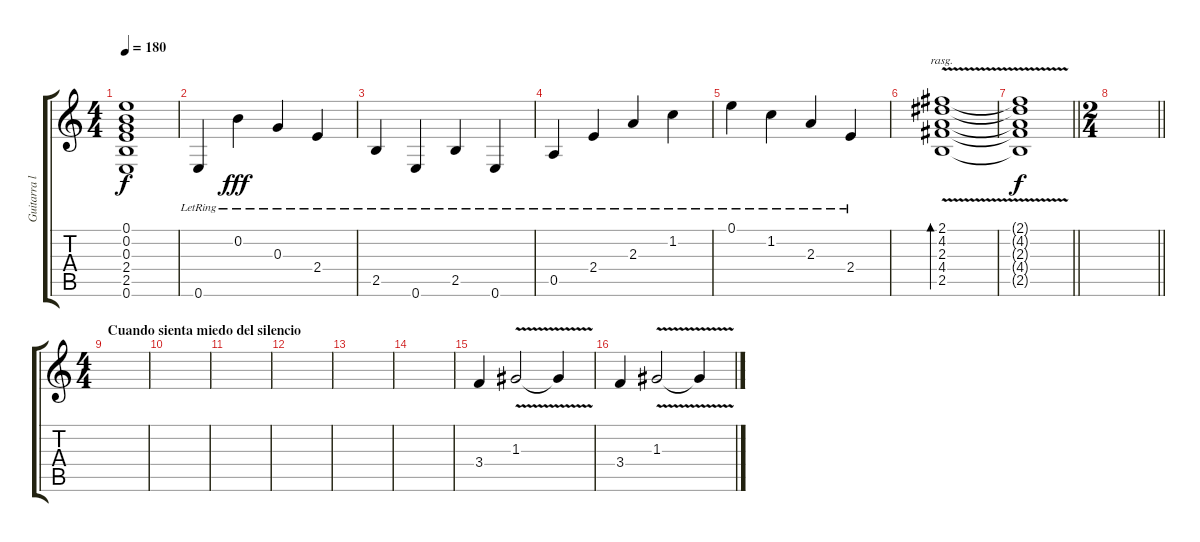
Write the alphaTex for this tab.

\track ("Guitarra limpia" "Guitarra l") {instrument electricguitarjazz}
\staff {score tabs}
\tuning (E4 B3 G3 D3 A2 E2) {hide}
\ts (4 4)
\tempo 180
\clef g2
\ks c
(0.1{t} 0.2{t} 0.3{t} 2.4{t} 2.5{t} 0.6{t}).1{dy f} |
0.6{lr}.4 0.2{lr}.4{dy fff} 0.3{lr}.4 2.4{lr}.4 |
2.5{lr}.4 0.6{lr}.4 2.5{lr}.4 0.6{lr}.4 |
0.5{lr}.4 2.4{lr}.4 2.3{lr}.4 1.2{lr}.4 |
0.1{lr}.4 1.2{lr}.4 2.3{lr}.4 2.4{lr}.4 |
(2.1{v} 4.2{v} 2.3 4.4 2.5).1{bd 480 rasg ii} |
\barLineRight lightlight
(2.1{t} 4.2{t} 2.3{t} 4.4{t} 2.5{t}).1{dy f} |
\ts (2 4)
\barLineRight lightlight
|
\ts (4 4)
\section ("" "Cuando sienta miedo del silencio")
|
|
|
|
|
|
3.4.4 1.3{v}.2 1.3{t}.4 |
3.4.4 1.3{v}.2 1.3{t}.4
